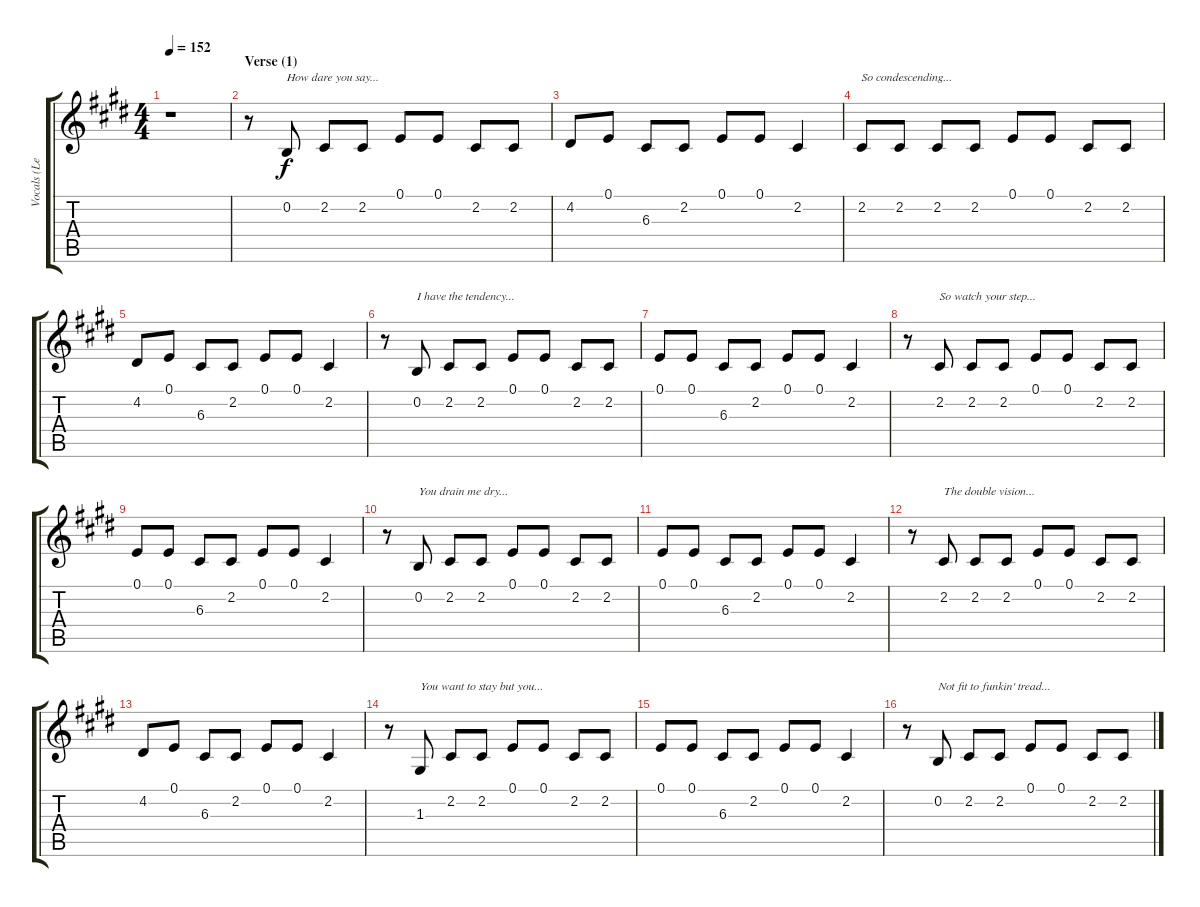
\track ("Vocals (Lead)" "Vocals (Le") {instrument frenchhorn}
\staff {score tabs}
\tuning (E4 B3 G3 D3 A2 E2) {hide}
\ts (4 4)
\tempo 152
\clef g2
\ks c#minor
r.1{dy f instrument frenchhorn} |
\section ("" "Verse (1)")
r.8 0.2.8{txt "How dare you say..."} 2.2.8 2.2.8 0.1.8 0.1.8 2.2.8 2.2.8 |
4.2.8 0.1.8 6.3.8 2.2.8 0.1.8 0.1.8 2.2.4 |
2.2.8{txt "So condescending..."} 2.2.8 2.2.8 2.2.8 0.1.8 0.1.8 2.2.8 2.2.8 |
4.2.8 0.1.8 6.3.8 2.2.8 0.1.8 0.1.8 2.2.4 |
r.8 0.2.8{txt "I have the tendency..."} 2.2.8 2.2.8 0.1.8 0.1.8 2.2.8 2.2.8 |
0.1.8 0.1.8 6.3.8 2.2.8 0.1.8 0.1.8 2.2.4 |
r.8 2.2.8{txt "So watch your step..."} 2.2.8 2.2.8 0.1.8 0.1.8 2.2.8 2.2.8 |
0.1.8 0.1.8 6.3.8 2.2.8 0.1.8 0.1.8 2.2.4 |
r.8 0.2.8{txt "You drain me dry..."} 2.2.8 2.2.8 0.1.8 0.1.8 2.2.8 2.2.8 |
0.1.8 0.1.8 6.3.8 2.2.8 0.1.8 0.1.8 2.2.4 |
r.8 2.2.8{txt "The double vision..."} 2.2.8 2.2.8 0.1.8 0.1.8 2.2.8 2.2.8 |
4.2.8 0.1.8 6.3.8 2.2.8 0.1.8 0.1.8 2.2.4 |
r.8 1.3.8{txt "You want to stay but you..."} 2.2.8 2.2.8 0.1.8 0.1.8 2.2.8 2.2.8 |
0.1.8 0.1.8 6.3.8 2.2.8 0.1.8 0.1.8 2.2.4 |
r.8 0.2.8{txt "Not fit to funkin' tread..."} 2.2.8 2.2.8 0.1.8 0.1.8 2.2.8 2.2.8
